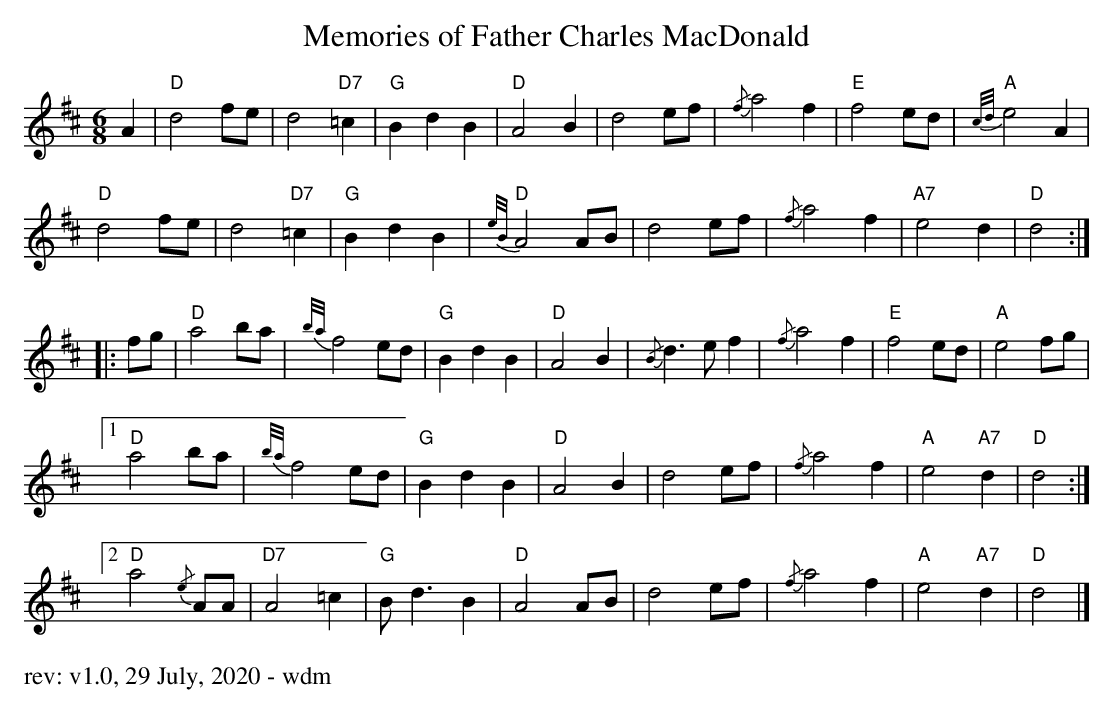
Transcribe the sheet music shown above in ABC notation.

X:1
T: Memories of Father Charles MacDonald
M: 6/8
K: Dmaj
A2 |\
"D"d4 fe | d4 "D7"=c2 | "G"B2 d2 B2 | "D"A4 B2 | d4 ef | {/f}a4 f2 | "E"f4 ed | "A"{c/d/}e4 A2 |
"D"d4 fe | d4 "D7"=c2 | "G"B2 d2 B2 | "D"{e/B/}A4 AB | d4 ef | {/f}a4 f2 | "A7"e4 d2 | "D"d4 :||:
fg | \
"D"a4 ba | {b/a/}f4 ed | "G"B2 d2 B2 | "D"A4 B2 | {/B}d3 e f2 | {/f}a4 f2 | "E"f4 ed | "A"e4 fg |[1
"D"a4 ba | {b/a/}f4 ed | "G"B2 d2 B2 | "D"A4 B2 |     d4 ef   | {/f}a4 f2 | "A"e4 "A7"d2 | "D"d4 :|[2
"D"a4 {/e}AA | "D7"A4 =c2 | "G"B d3 B2 | "D"A4 AB |     d4 ef   | {/f}a4 f2 | "A"e4 "A7"d2 | "D"d4 |]
